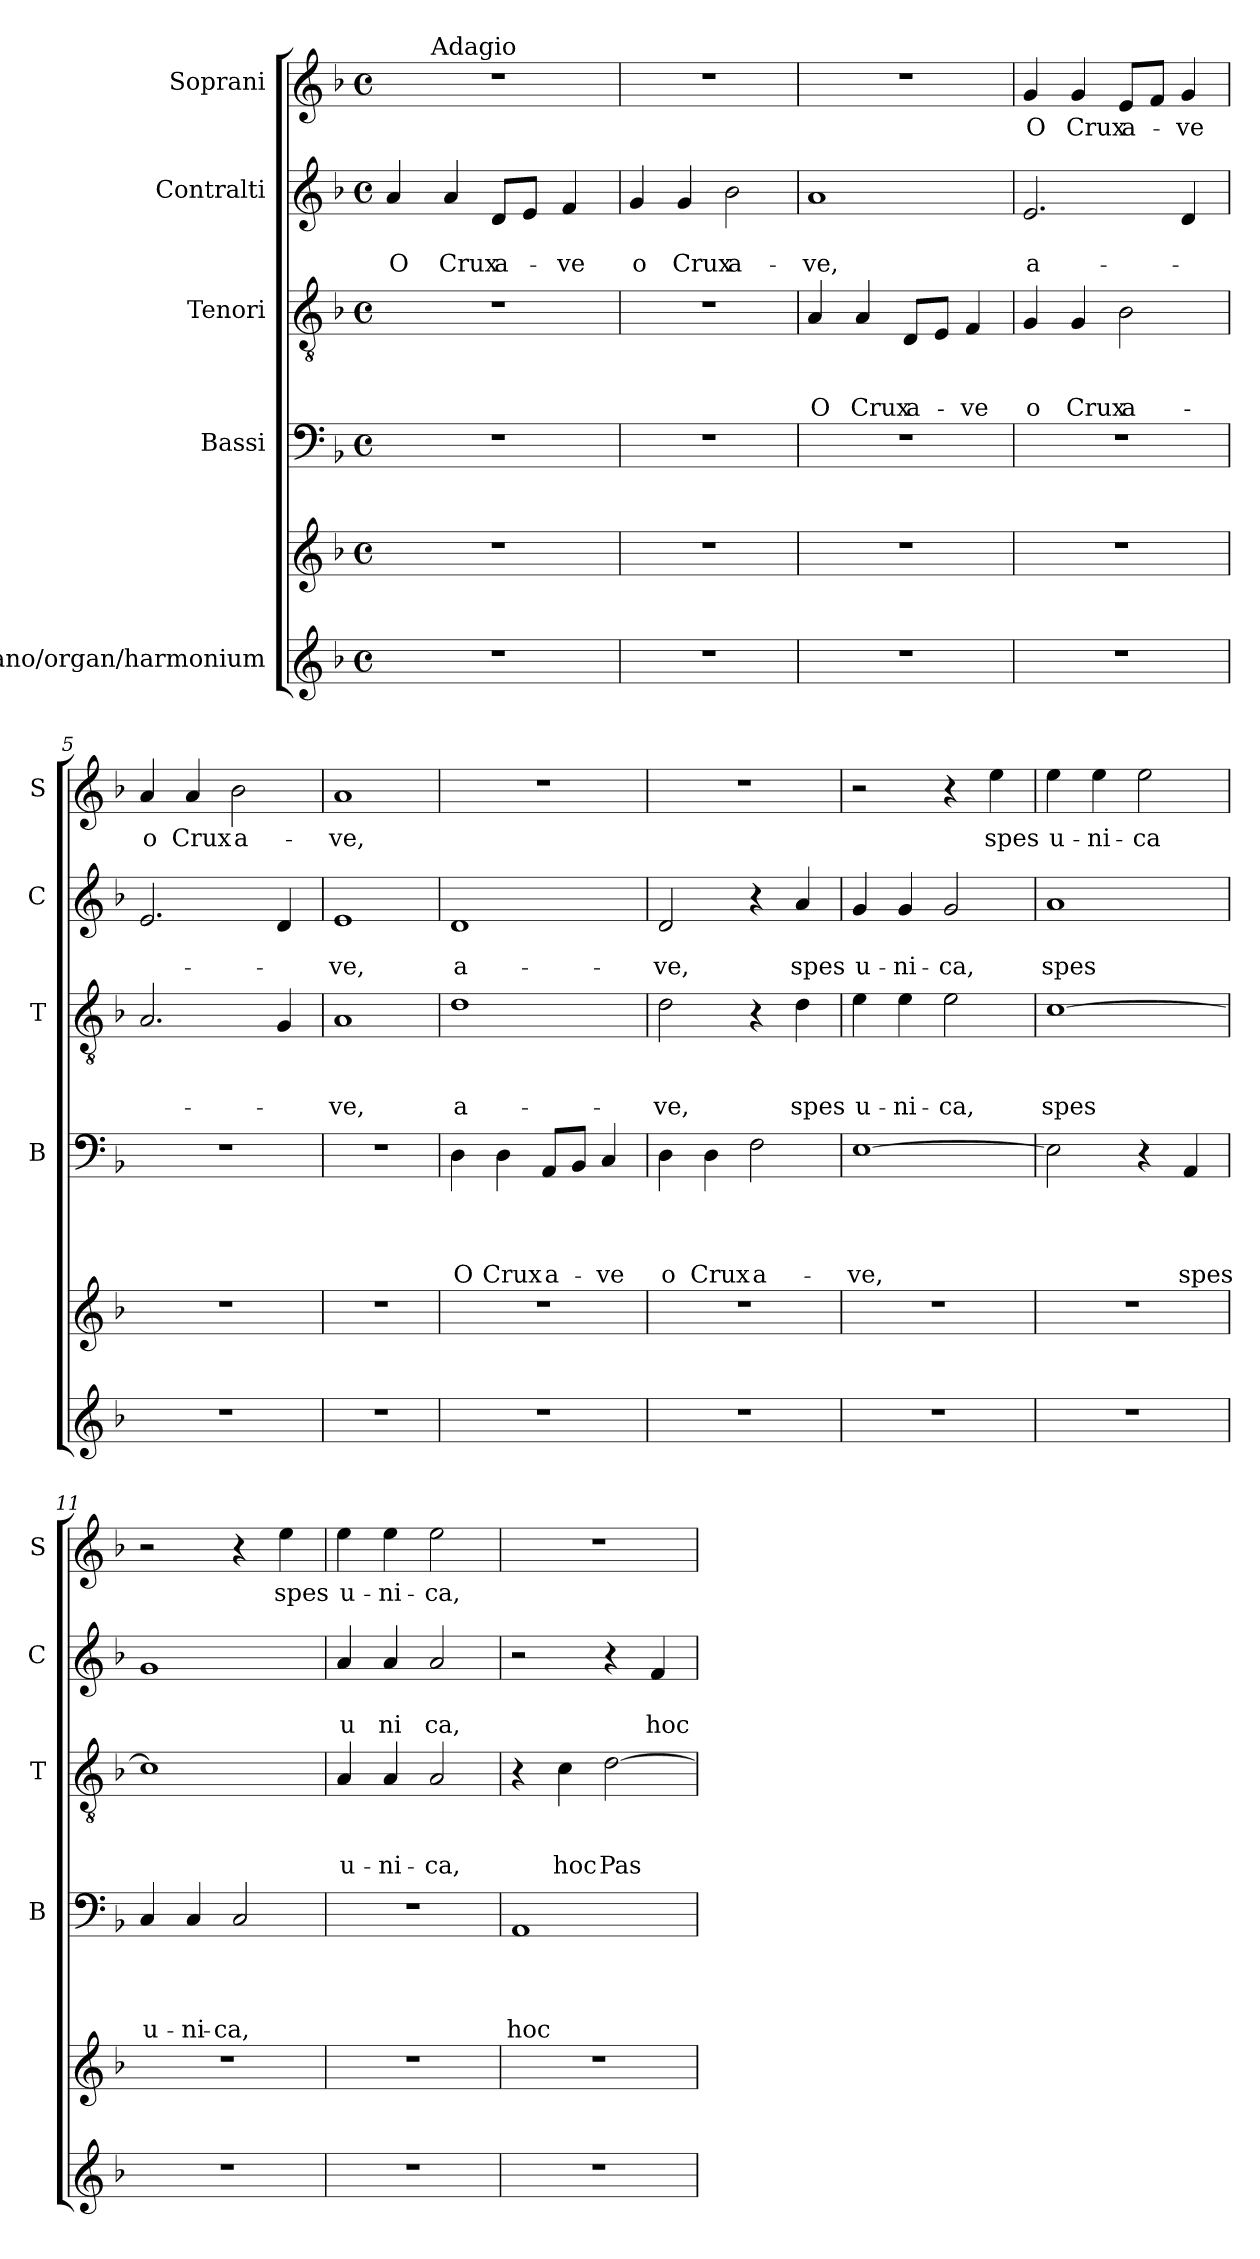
**kern	**kern	**kern	**text	**text	**text	**text	**kern	**text	**text	**text	**kern	**text	**text	**kern	**text
*part5	*part5	*part4	*part4	*part4	*part4	*part4	*part3	*part3	*part3	*part3	*part2	*part2	*part2	*part1	*part1
*staff6	*staff5	*staff4	*staff4	*staff4	*staff4	*staff4	*staff3	*staff3	*staff3	*staff3	*staff2	*staff2	*staff2	*staff1	*staff1
*I"piano/organ/harmonium	*	*I"Bassi	*	*	*	*	*I"Tenori	*	*	*	*I"Contralti	*	*	*I"Soprani	*
*	*	*I'B	*	*	*	*	*I'T	*	*	*	*I'C	*	*	*I'S	*
*clefG2	*clefG2	*clefF4	*	*	*	*	*clefGv2	*	*	*	*clefG2	*	*	*clefG2	*
*k[b-]	*k[b-]	*k[b-]	*	*	*	*	*k[b-]	*	*	*	*k[b-]	*	*	*k[b-]	*
*F:	*F:	*F:	*	*	*	*	*F:	*	*	*	*F:	*	*	*F:	*
*M4/4	*M4/4	*M4/4	*	*	*	*	*M4/4	*	*	*	*M4/4	*	*	*M4/4	*
*met(c)	*met(c)	*met(c)	*	*	*	*	*met(c)	*	*	*	*met(c)	*	*	*met(c)	*
=1	=1	=1	=1	=1	=1	=1	=1	=1	=1	=1	=1	=1	=1	=1	=1
!	!	!	!	!	!	!	!	!	!	!	!	!	!LO:LY:b	!	!
*	*	*	*	*	*	*	*	*	*	*	*	*	*	*^	*
1r	1r	1r	.	.	.	.	1r	.	.	.	4a/	.	O	1r	8..ryy	.
!	!	!	!	!	!	!	!	!	!	!	!	!	!	!	!LO:TX:a:t=Adagio	!
.	.	.	.	.	.	.	.	.	.	.	.	.	.	.	2ryy	.
!	!	!	!	!	!	!	!	!	!	!	!	!	!LO:LY:b	!	!	!
.	.	.	.	.	.	.	.	.	.	.	4a/	.	Crux	.	.	.
!	!	!	!	!	!	!	!	!	!	!	!	!	!LO:LY:b	!	!	!
.	.	.	.	.	.	.	.	.	.	.	8d/L	.	a-	.	.	.
.	.	.	.	.	.	.	.	.	.	.	8e/J	.	.	.	.	.
.	.	.	.	.	.	.	.	.	.	.	.	.	.	.	4ryy	.
!	!	!	!	!	!	!	!	!	!	!	!	!	!LO:LY:b	!	!	!
.	.	.	.	.	.	.	.	.	.	.	4f/	.	-ve	.	.	.
.	.	.	.	.	.	.	.	.	.	.	.	.	.	.	32ryy	.
=2	=2	=2	=2	=2	=2	=2	=2	=2	=2	=2	=2	=2	=2	=2	=2	=2
!	!	!	!	!	!	!	!	!	!	!	!	!	!LO:LY:b	!	!	!
*	*	*	*	*	*	*	*	*	*	*	*	*	*	*v	*v	*
1r	1r	1r	.	.	.	.	1r	.	.	.	4g/	.	o	1r	.
!	!	!	!	!	!	!	!	!	!	!	!	!	!LO:LY:b	!	!
.	.	.	.	.	.	.	.	.	.	.	4g/	.	Crux	.	.
!	!	!	!	!	!	!	!	!	!	!	!	!	!LO:LY:b	!	!
.	.	.	.	.	.	.	.	.	.	.	2b-\	.	a-	.	.
=3	=3	=3	=3	=3	=3	=3	=3	=3	=3	=3	=3	=3	=3	=3	=3
!	!	!	!	!	!	!	!	!	!	!LO:LY:b	!	!	!LO:LY:b	!	!
1r	1r	1r	.	.	.	.	4A/	.	.	O	1a	.	-ve,	1r	.
!	!	!	!	!	!	!	!	!	!	!LO:LY:b	!	!	!	!	!
.	.	.	.	.	.	.	4A/	.	.	Crux	.	.	.	.	.
!	!	!	!	!	!	!	!	!	!	!LO:LY:b	!	!	!	!	!
.	.	.	.	.	.	.	8D/L	.	.	a-	.	.	.	.	.
.	.	.	.	.	.	.	8E/J	.	.	.	.	.	.	.	.
!	!	!	!	!	!	!	!	!	!	!LO:LY:b	!	!	!	!	!
.	.	.	.	.	.	.	4F/	.	.	-ve	.	.	.	.	.
=4	=4	=4	=4	=4	=4	=4	=4	=4	=4	=4	=4	=4	=4	=4	=4
!	!	!	!	!	!	!	!	!	!	!LO:LY:b	!	!	!LO:LY:b	!	!LO:LY:b
1r	1r	1r	.	.	.	.	4G/	.	.	o	2.e/	.	a-	4g/	O
!	!	!	!	!	!	!	!	!	!	!LO:LY:b	!	!	!	!	!LO:LY:b
.	.	.	.	.	.	.	4G/	.	.	Crux	.	.	.	4g/	Crux
!	!	!	!	!	!	!	!	!	!	!LO:LY:b	!	!	!	!	!LO:LY:b
.	.	.	.	.	.	.	2B-\	.	.	a-	.	.	.	8e/L	a-
.	.	.	.	.	.	.	.	.	.	.	.	.	.	8f/J	.
!	!	!	!	!	!	!	!	!	!	!	!	!	!	!	!LO:LY:b
.	.	.	.	.	.	.	.	.	.	.	4d/	.	.	4g/	-ve
=5	=5	=5	=5	=5	=5	=5	=5	=5	=5	=5	=5	=5	=5	=5	=5
!	!	!	!	!	!	!	!	!	!	!	!	!	!	!	!LO:LY:b
1r	1r	1r	.	.	.	.	2.A/	.	.	.	2.e/	.	.	4a/	o
!	!	!	!	!	!	!	!	!	!	!	!	!	!	!	!LO:LY:b
.	.	.	.	.	.	.	.	.	.	.	.	.	.	4a/	Crux
!	!	!	!	!	!	!	!	!	!	!	!	!	!	!	!LO:LY:b
.	.	.	.	.	.	.	.	.	.	.	.	.	.	2b-\	a-
.	.	.	.	.	.	.	4G/	.	.	.	4d/	.	.	.	.
=6	=6	=6	=6	=6	=6	=6	=6	=6	=6	=6	=6	=6	=6	=6	=6
!	!	!	!	!	!	!	!	!	!	!LO:LY:b	!	!	!LO:LY:b	!	!LO:LY:b
1r	1r	1r	.	.	.	.	1A	.	.	-ve,	1e	.	-ve,	1a	-ve,
!!LO:LB:g=z
=7	=7	=7	=7	=7	=7	=7	=7	=7	=7	=7	=7	=7	=7	=7	=7
!	!	!	!	!	!	!LO:LY:b	!	!	!	!LO:LY:b:rj	!	!	!LO:LY:b:rj	!	!
1r	1r	4D\	.	.	.	O	1d	.	.	a-	1d	.	a-	1r	.
!	!	!	!	!	!	!LO:LY:b	!	!	!	!	!	!	!	!	!
.	.	4D\	.	.	.	Crux	.	.	.	.	.	.	.	.	.
!	!	!	!	!	!	!LO:LY:b	!	!	!	!	!	!	!	!	!
.	.	8AA/L	.	.	.	a-	.	.	.	.	.	.	.	.	.
.	.	8BB-/J	.	.	.	.	.	.	.	.	.	.	.	.	.
!	!	!	!	!	!	!LO:LY:b	!	!	!	!	!	!	!	!	!
.	.	4C/	.	.	.	-ve	.	.	.	.	.	.	.	.	.
=8	=8	=8	=8	=8	=8	=8	=8	=8	=8	=8	=8	=8	=8	=8	=8
!	!	!	!	!	!	!LO:LY:b	!	!	!	!LO:LY:b	!	!	!LO:LY:b	!	!
1r	1r	4D\	.	.	.	o	2d\	.	.	-ve,	2d/	.	-ve,	1r	.
!	!	!	!	!	!	!LO:LY:b	!	!	!	!	!	!	!	!	!
.	.	4D\	.	.	.	Crux	.	.	.	.	.	.	.	.	.
!	!	!	!	!	!	!LO:LY:b	!	!	!	!	!	!	!	!	!
.	.	2F\	.	.	.	a-	4r	.	.	.	4r	.	.	.	.
!	!	!	!	!	!	!	!	!	!	!LO:LY:b	!	!	!LO:LY:b	!	!
.	.	.	.	.	.	.	4d\	.	.	spes	4a/	.	spes	.	.
=9	=9	=9	=9	=9	=9	=9	=9	=9	=9	=9	=9	=9	=9	=9	=9
!	!	!	!	!	!	!LO:LY:b	!	!	!	!LO:LY:b	!	!	!LO:LY:b	!	!
1r	1r	[>1E	.	.	.	-ve,	4e\	.	.	u-	4g/	.	u-	2r	.
!	!	!	!	!	!	!	!	!	!	!LO:LY:b	!	!	!LO:LY:b	!	!
.	.	.	.	.	.	.	4e\	.	.	-ni-	4g/	.	-ni-	.	.
!	!	!	!	!	!	!	!	!	!	!LO:LY:b	!	!	!LO:LY:b	!	!
.	.	.	.	.	.	.	2e\	.	.	-ca,	2g/	.	-ca,	4r	.
!	!	!	!	!	!	!	!	!	!	!	!	!	!	!	!LO:LY:b
.	.	.	.	.	.	.	.	.	.	.	.	.	.	4ee\	spes
=10	=10	=10	=10	=10	=10	=10	=10	=10	=10	=10	=10	=10	=10	=10	=10
!	!	!	!	!	!	!	!	!	!	!LO:LY:b	!	!	!LO:LY:b	!	!LO:LY:b
1r	1r	2E\]	.	.	.	.	[>1c	.	.	spes	1a	.	spes	4ee\	u-
!	!	!	!	!	!	!	!	!	!	!	!	!	!	!	!LO:LY:b
.	.	.	.	.	.	.	.	.	.	.	.	.	.	4ee\	-ni-
!	!	!	!	!	!	!	!	!	!	!	!	!	!	!	!LO:LY:b
.	.	4r	.	.	.	.	.	.	.	.	.	.	.	2ee\	-ca
!	!	!	!	!	!	!LO:LY:b	!	!	!	!	!	!	!	!	!
.	.	4AA/	.	.	.	spes	.	.	.	.	.	.	.	.	.
=11	=11	=11	=11	=11	=11	=11	=11	=11	=11	=11	=11	=11	=11	=11	=11
!	!	!	!	!	!	!LO:LY:b	!	!	!	!	!	!	!	!	!
1r	1r	4C/	.	.	.	u-	1c]	.	.	.	1g	.	.	2r	.
!	!	!	!	!	!	!LO:LY:b	!	!	!	!	!	!	!	!	!
.	.	4C/	.	.	.	-ni-	.	.	.	.	.	.	.	.	.
!	!	!	!	!	!	!LO:LY:b	!	!	!	!	!	!	!	!	!
.	.	2C/	.	.	.	-ca,	.	.	.	.	.	.	.	4r	.
!	!	!	!	!	!	!	!	!	!	!	!	!	!	!	!LO:LY:b
.	.	.	.	.	.	.	.	.	.	.	.	.	.	4ee\	spes
=12	=12	=12	=12	=12	=12	=12	=12	=12	=12	=12	=12	=12	=12	=12	=12
!	!	!	!	!	!	!	!	!	!	!LO:LY:b	!	!	!LO:LY:b	!	!LO:LY:b
1r	1r	1r	.	.	.	.	4A/	.	.	u-	4a/	.	u	4ee\	u-
!	!	!	!	!	!	!	!	!	!	!LO:LY:b	!	!	!LO:LY:b	!	!LO:LY:b
.	.	.	.	.	.	.	4A/	.	.	-ni-	4a/	.	ni	4ee\	-ni-
!	!	!	!	!	!	!	!	!	!	!LO:LY:b	!	!	!LO:LY:b	!	!LO:LY:b
.	.	.	.	.	.	.	2A/	.	.	-ca,	2a/	.	ca,	2ee\	-ca,
!!LO:PB:g=z
=13	=13	=13	=13	=13	=13	=13	=13	=13	=13	=13	=13	=13	=13	=13	=13
!	!	!	!	!	!	!LO:LY:b	!	!	!	!	!	!	!	!	!
1r	1r	1AA	.	.	.	hoc	4r	.	.	.	2r	.	.	1r	.
!	!	!	!	!	!	!	!	!	!	!LO:LY:b	!	!	!	!	!
.	.	.	.	.	.	.	4c\	.	.	hoc	.	.	.	.	.
!	!	!	!	!	!	!	!	!	!	!LO:LY:b	!	!	!	!	!
.	.	.	.	.	.	.	[>2d\	.	.	Pas-	4r	.	.	.	.
!	!	!	!	!	!	!	!	!	!	!	!	!	!LO:LY:b	!	!
.	.	.	.	.	.	.	.	.	.	.	4f/	.	hoc	.	.
=	=	=	=	=	=	=	=	=	=	=	=	=	=	=	=
*-	*-	*-	*-	*-	*-	*-	*-	*-	*-	*-	*-	*-	*-	*-	*-
